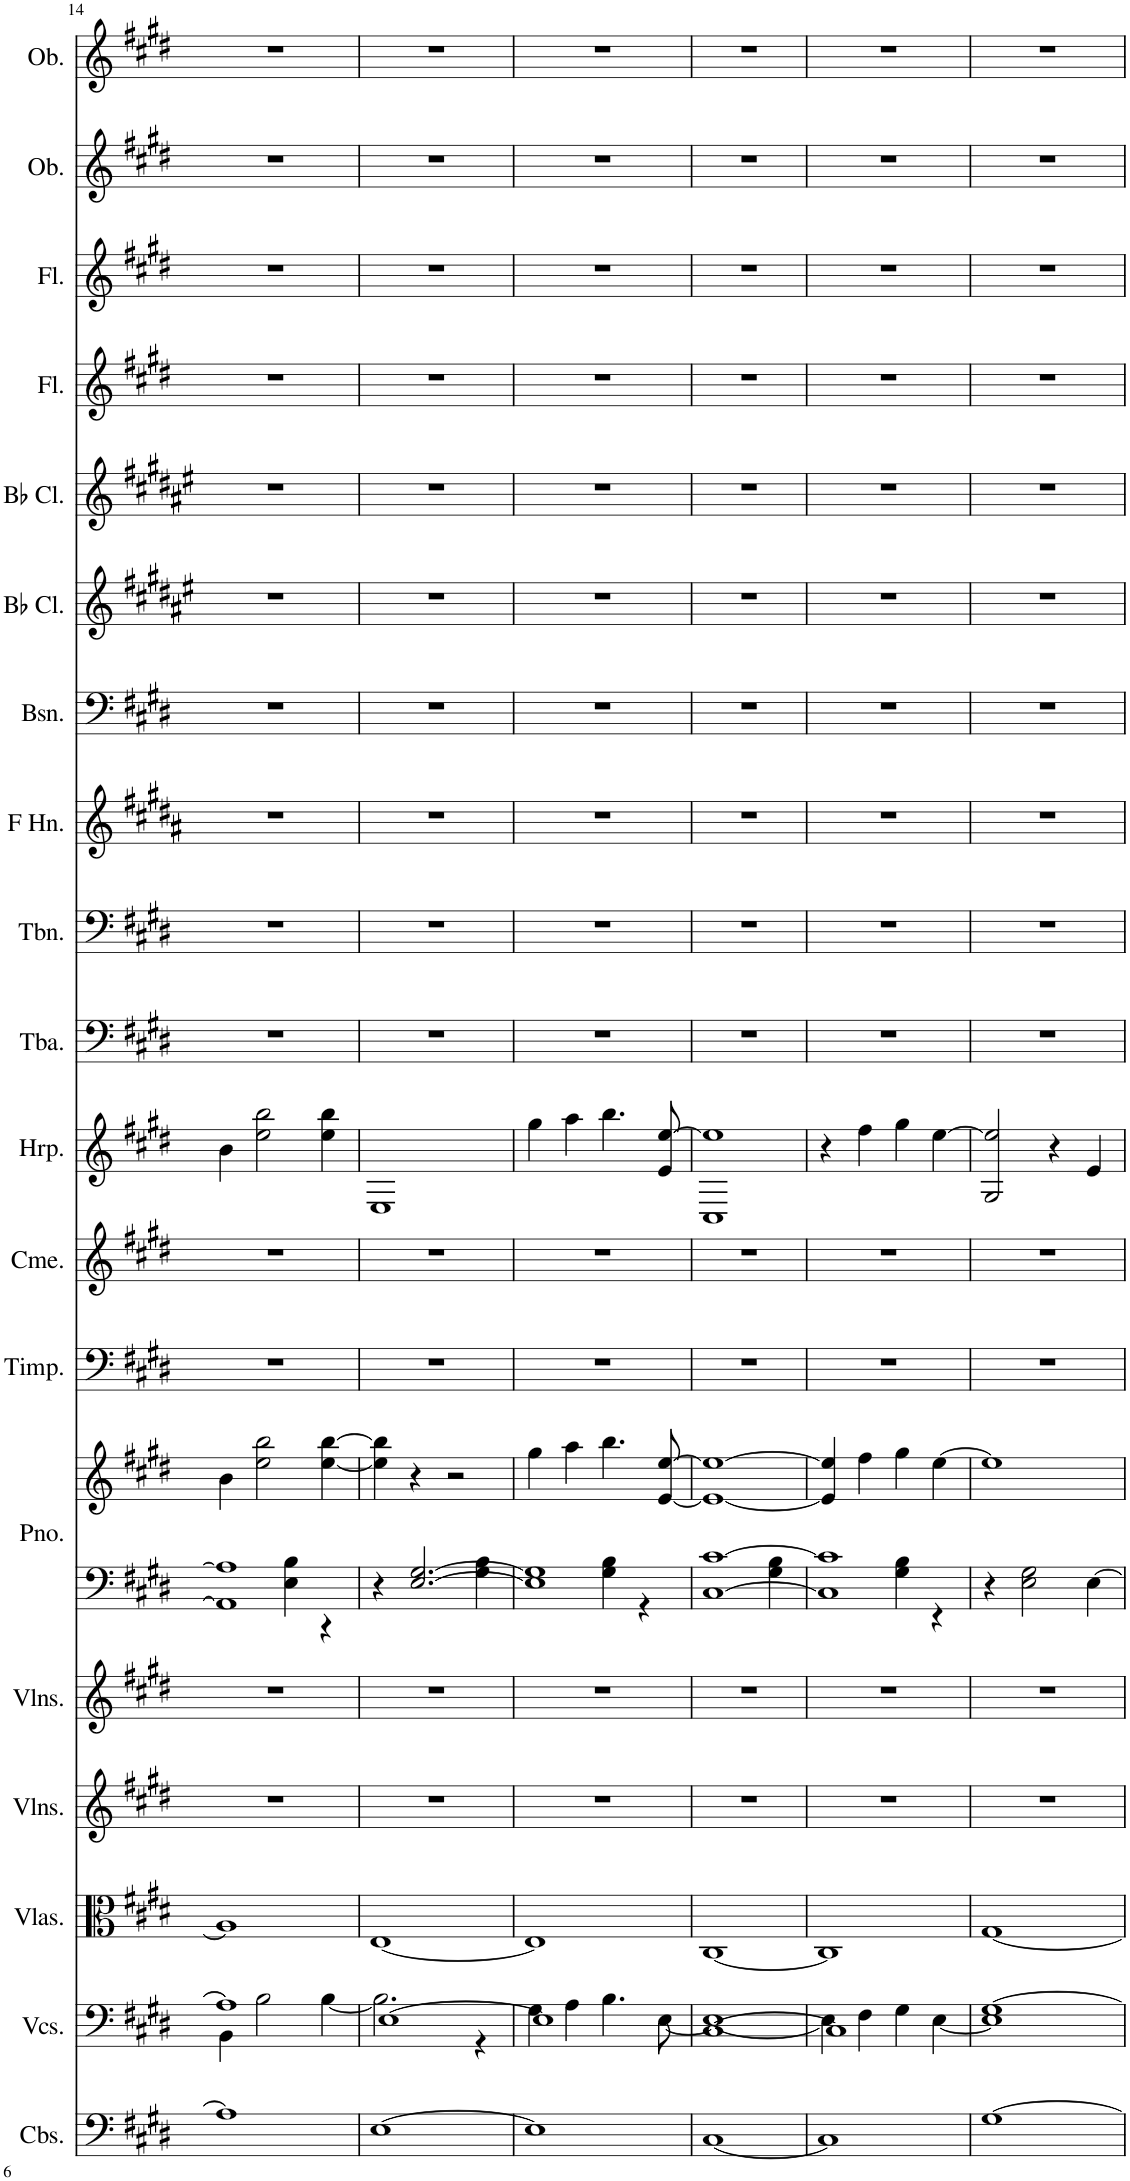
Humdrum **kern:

**kern	**kern	**kern	**kern	**kern	**kern	**kern	**kern	**kern	**kern	**kern	**kern	**kern	**kern	**kern	**kern	**kern	**kern	**kern	**kern
*part19	*part18	*part17	*part16	*part15	*part14	*part14	*part13	*part12	*part11	*part10	*part9	*part8	*part7	*part6	*part5	*part4	*part3	*part2	*part1
*staff20	*staff19	*staff18	*staff17	*staff16	*staff15	*staff14	*staff13	*staff12	*staff11	*staff10	*staff9	*staff8	*staff7	*staff6	*staff5	*staff4	*staff3	*staff2	*staff1
*I"Contrabasses	*I"Violoncellos	*I"Violas	*I"Violins	*I"Violins	*I"Piano	*	*I"Timpani	*I"Chimes	*I"Harp	*I"Tuba	*I"Trombone	*I"Horn in F	*I"Bassoon	*I"Bb Clarinet	*I"Bb Clarinet	*I"Flute	*I"Flute	*I"Oboe	*I"Oboe
*I'Cbs.	*I'Vcs.	*I'Vlas.	*I'Vlns.	*I'Vlns.	*I'Pno.	*	*I'Timp.	*I'Cme.	*I'Hrp.	*I'Tba.	*I'Tbn.	*	*I'Bsn.	*I'Bb Cl.	*I'Bb Cl.	*I'Fl.	*I'Fl.	*I'Ob.	*I'Ob.
!!LO:PB:g=z
*clefF4	*clefF4	*clefC3	*clefG2	*clefG2	*clefF4	*clefG2	*clefF4	*clefG2	*clefG2	*clefF4	*clefF4	*clefG2	*clefF4	*clefG2	*clefG2	*clefG2	*clefG2	*clefG2	*clefG2
*Trd7c12	*	*	*	*	*	*	*	*	*	*	*	*Trd4c7	*	*Trd1c2	*Trd1c2	*	*	*	*
*k[f#c#g#d#]	*k[f#c#g#d#]	*k[f#c#g#d#]	*k[f#c#g#d#]	*k[f#c#g#d#]	*k[f#c#g#d#]	*k[f#c#g#d#]	*k[f#c#g#d#]	*k[f#c#g#d#]	*k[f#c#g#d#]	*k[f#c#g#d#]	*k[f#c#g#d#]	*k[f#c#g#d#a#]	*k[f#c#g#d#]	*k[f#c#g#d#a#e#]	*k[f#c#g#d#a#e#]	*k[f#c#g#d#]	*k[f#c#g#d#]	*k[f#c#g#d#]	*k[f#c#g#d#]
*M4/4	*M4/4	*M4/4	*M4/4	*M4/4	*M4/4	*M4/4	*M4/4	*M4/4	*M4/4	*M4/4	*M4/4	*M4/4	*M4/4	*M4/4	*M4/4	*M4/4	*M4/4	*M4/4	*M4/4
=14	=14	=14	=14	=14	=14	=14	=14	=14	=14	=14	=14	=14	=14	=14	=14	=14	=14	=14	=14
*	*^	*	*	*	*^	*	*	*	*	*	*	*	*	*	*	*	*	*	*
1A]	1A]	4BB\	1A]	1r	1r	1AA] 1A]	2ryy	4b\	1r	1r	4b\	1r	1r	1r	1r	1r	1r	1r	1r	1r	1r
.	.	2B\	.	.	.	.	.	2ee\ 2bb\	.	.	2ee\ 2bb\	.	.	.	.	.	.	.	.	.	.
.	.	.	.	.	.	.	4E\ 4B\	.	.	.	.	.	.	.	.	.	.	.	.	.	.
.	.	[4B\	.	.	.	.	4r	[4ee\ [4bb\	.	.	4ee\ 4bb\	.	.	.	.	.	.	.	.	.	.
=15	=15	=15	=15	=15	=15	=15	=15	=15	=15	=15	=15	=15	=15	=15	=15	=15	=15	=15	=15	=15	=15
[1E	[1E	2.B\]	[1E	1r	1r	4r	2.ryy	4ee\] 4bb\]	1r	1r	1E	1r	1r	1r	1r	1r	1r	1r	1r	1r	1r
.	.	.	.	.	.	[2.E/ [2.G#/	.	4r	.	.	.	.	.	.	.	.	.	.	.	.	.
.	.	.	.	.	.	.	.	2r	.	.	.	.	.	.	.	.	.	.	.	.	.
.	.	4r	.	.	.	.	4G#\ 4B\	.	.	.	.	.	.	.	.	.	.	.	.	.	.
=16	=16	=16	=16	=16	=16	=16	=16	=16	=16	=16	=16	=16	=16	=16	=16	=16	=16	=16	=16	=16	=16
1E]	1E]	4G#\	1E]	1r	1r	1E] 1G#]	2ryy	4gg#\	1r	1r	4gg#\	1r	1r	1r	1r	1r	1r	1r	1r	1r	1r
.	.	4A\	.	.	.	.	.	4aa\	.	.	4aa\	.	.	.	.	.	.	.	.	.	.
.	.	4.B\	.	.	.	.	4G#\ 4B\	4.bb\	.	.	4.bb\	.	.	.	.	.	.	.	.	.	.
.	.	.	.	.	.	.	4r	.	.	.	.	.	.	.	.	.	.	.	.	.	.
.	.	[8E\	.	.	.	.	.	[8e/ [8ee/	.	.	8e/ [8ee/	.	.	.	.	.	.	.	.	.	.
=17	=17	=17	=17	=17	=17	=17	=17	=17	=17	=17	=17	=17	=17	=17	=17	=17	=17	=17	=17	=17	=17
[1C#	[1C#	1E_	[1C#	1r	1r	[1C# [1c#	2.ryy	1e_ 1ee_	1r	1r	1C# 1ee]	1r	1r	1r	1r	1r	1r	1r	1r	1r	1r
.	.	.	.	.	.	.	4G#\ 4B\	.	.	.	.	.	.	.	.	.	.	.	.	.	.
=18	=18	=18	=18	=18	=18	=18	=18	=18	=18	=18	=18	=18	=18	=18	=18	=18	=18	=18	=18	=18	=18
1C#]	1C#]	4E\]	1C#]	1r	1r	1C#] 1c#]	2ryy	4e/] 4ee/]	1r	1r	4r	1r	1r	1r	1r	1r	1r	1r	1r	1r	1r
.	.	4F#\	.	.	.	.	.	4ff#\	.	.	4ff#\	.	.	.	.	.	.	.	.	.	.
.	.	4G#\	.	.	.	.	4G#\ 4B\	4gg#\	.	.	4gg#\	.	.	.	.	.	.	.	.	.	.
.	.	[4E\	.	.	.	.	4r	[4ee\	.	.	[4ee\	.	.	.	.	.	.	.	.	.	.
*	*	*	*	*	*	*v	*v	*	*	*	*	*	*	*	*	*	*	*	*	*	*
=19	=19	=19	=19	=19	=19	=19	=19	=19	=19	=19	=19	=19	=19	=19	=19	=19	=19	=19	=19	=19
[1G#	[1G#	1E]	[1G#	1r	1r	4r	1ee]	1r	1r	2G#/ 2ee/]	1r	1r	1r	1r	1r	1r	1r	1r	1r	1r
.	.	.	.	.	.	2E\ 2G#\	.	.	.	.	.	.	.	.	.	.	.	.	.	.
.	.	.	.	.	.	.	.	.	.	4r	.	.	.	.	.	.	.	.	.	.
.	.	.	.	.	.	[4E\	.	.	.	4e/	.	.	.	.	.	.	.	.	.	.
*	*v	*v	*	*	*	*	*	*	*	*	*	*	*	*	*	*	*	*	*	*
=	=	=	=	=	=	=	=	=	=	=	=	=	=	=	=	=	=	=	=
*-	*-	*-	*-	*-	*-	*-	*-	*-	*-	*-	*-	*-	*-	*-	*-	*-	*-	*-	*-
